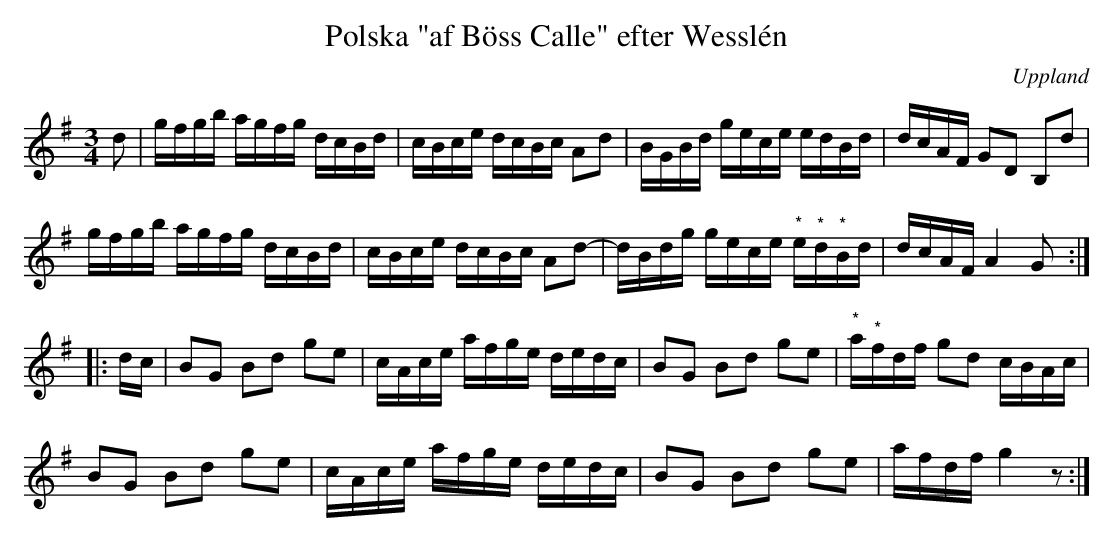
X:1
T:Polska "af Böss Calle" efter Wesslén
O:Uppland
M:3/4
L:1/16
K:G
d2 | gfgb agfg dcBd | cBce dcBc A2d2  | BGBd gece edBd | dcAF G2D2 B,2d2 |
     gfgb agfg dcBd | cBce dcBc A2d2- | dBdg gece "^*"e"^*"d"^*"Bd | dcAF A4 G2 ::
dc | B2G2 B2d2 g2e2 | cAce afge dedc | B2G2 B2d2 g2e2 | "^*"a"^*"fdf g2d2 cBAc |
     B2G2 B2d2 g2e2 | cAce afge dedc | B2G2 B2d2 g2e2 | afdf g4 z2 :|
